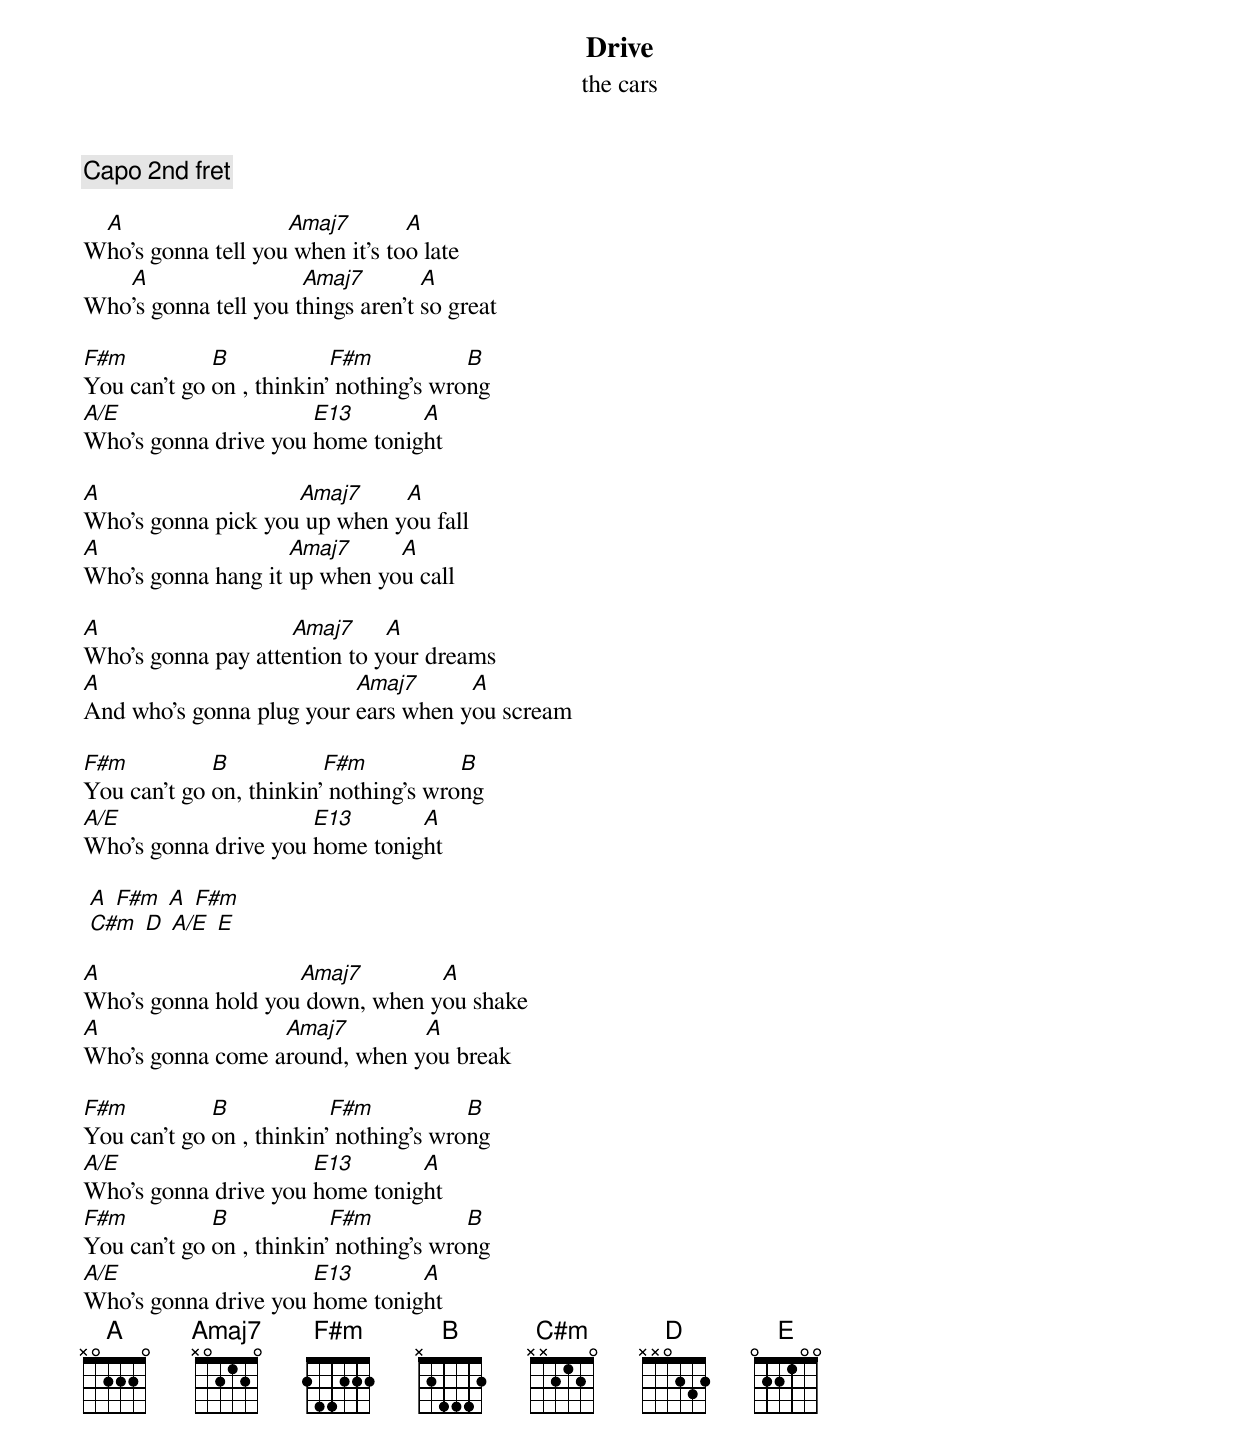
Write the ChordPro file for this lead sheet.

{title: Drive}
{subtitle: the cars}

{c:Capo 2nd fret}

W[A]ho's gonna tell you[Amaj7] when it's to[A]o late
Who[A]'s gonna tell you t[Amaj7]hings aren't [A]so great

[F#m]You can't go [B]on , thinkin'[F#m] nothing's wro[B]ng
[A/E]Who's gonna drive you [E13]home tonig[A]ht

[A]Who's gonna pick you[Amaj7] up when y[A]ou fall
[A]Who's gonna hang it [Amaj7]up when yo[A]u call

[A]Who's gonna pay atte[Amaj7]ntion to y[A]our dreams
[A]And who's gonna plug your [Amaj7]ears when y[A]ou scream

[F#m]You can't go [B]on, thinkin'[F#m] nothing's wro[B]ng
[A/E]Who's gonna drive you [E13]home tonig[A]ht

 [A] [F#m] [A] [F#m]
 [C#m] [D] [A/E] [E]

[A]Who's gonna hold you[Amaj7] down, when y[A]ou shake
[A]Who's gonna come a[Amaj7]round, when y[A]ou break

[F#m]You can't go [B]on , thinkin'[F#m] nothing's wro[B]ng
[A/E]Who's gonna drive you [E13]home tonig[A]ht
[F#m]You can't go [B]on , thinkin'[F#m] nothing's wro[B]ng
[A/E]Who's gonna drive you [E13]home tonig[A]ht
